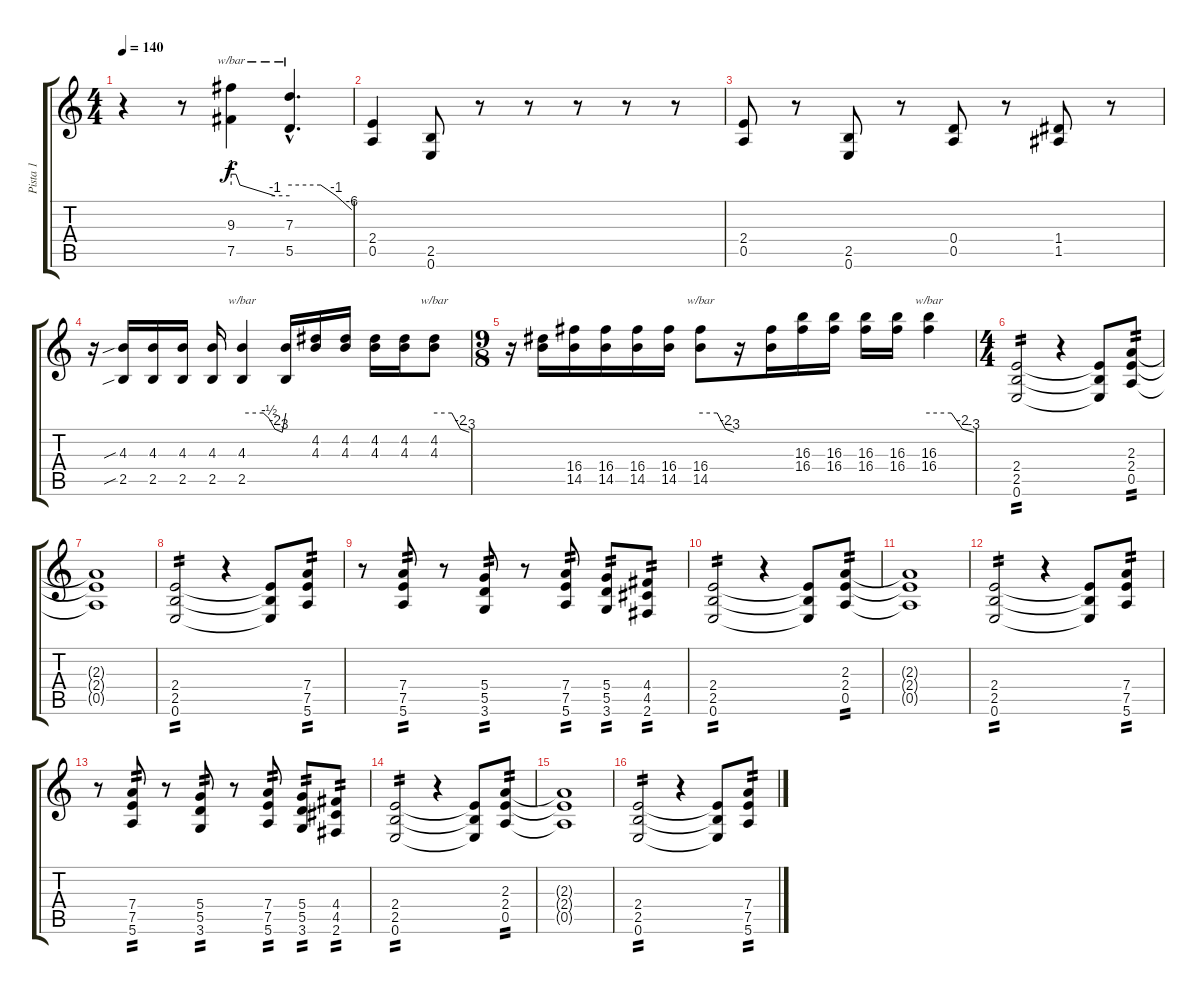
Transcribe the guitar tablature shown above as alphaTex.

\track ("Pista 1" "Pista 1") {instrument distortionguitar}
\staff {score tabs}
\tuning (E4 B3 G3 D3 A2 E2) {hide}
\ts (4 4)
\tempo 140
\clef g2
\ks c
r.4{dy f} r.8 (9.3 7.5).4{tbe (custom default 0 4 5 4 9 0 45 -4 60 -4)} (7.3{hac} 5.5{hac}).4{d tbe (custom default 0 0 30 0 45 -4 60 -24)} |
(2.4 0.5).4 (2.5 0.6).8 r.8 r.8 r.8 r.8 r.8 |
(2.4 0.5).8 r.8 (2.5 0.6).8 r.8 (0.4 0.5).8 r.8 (1.4 1.5).8 r.8 |
r.16 (4.3{sib} 2.5{sib}).16 (4.3 2.5).16 (4.3 2.5).16 (4.3 2.5).16 (4.3 2.5).4{tbe (custom default 0 0 29 0 37 -2 45 -8 55 -12 60 0)} (4.3{t} 2.5{t}).16 (4.2 4.3).16 (4.2 4.3).16 (4.2 4.3).16 (4.2 4.3).16 (4.2 4.3).8{tbe (custom default 0 0 30 0 45 -8 60 -12)} |
\ts (9 8)
r.16 (4.2{t} 4.3{t}).16 (16.4 14.5).16 (16.4 14.5).16 (16.4 14.5).16 (16.4 14.5).16 (16.4 14.5).8{tbe (custom default 0 0 30 0 45 -8 60 -12)} r.16 (16.4{t} 14.5{t}).16 (16.3 16.4).16 (16.3 16.4).16 (16.3 16.4).16 (16.3 16.4).16 (16.3 16.4).4{tbe (custom default 0 0 30 0 45 -8 60 -12)} |
\ts (4 4)
(2.4 2.5 0.6).2{tp 2} r.4 (2.4{t} 2.5{t} 0.6{t}).8 (2.3 2.4 0.5).8{tp 2} |
(2.3{t} 2.4{t} 0.5{t}).1 |
(2.4 2.5 0.6).2{tp 2} r.4 (2.4{t} 2.5{t} 0.6{t}).8 (7.4 7.5 5.6).8{tp 2} |
r.8 (7.4 7.5 5.6).8{tp 2} r.8 (5.4 5.5 3.6).8{tp 2} r.8 (7.4 7.5 5.6).8{tp 2} (5.4 5.5 3.6).8{tp 2} (4.4 4.5 2.6).8{tp 2} |
(2.4 2.5 0.6).2{tp 2} r.4 (2.4{t} 2.5{t} 0.6{t}).8 (2.3 2.4 0.5).8{tp 2} |
(2.3{t} 2.4{t} 0.5{t}).1 |
(2.4 2.5 0.6).2{tp 2} r.4 (2.4{t} 2.5{t} 0.6{t}).8 (7.4 7.5 5.6).8{tp 2} |
r.8 (7.4 7.5 5.6).8{tp 2} r.8 (5.4 5.5 3.6).8{tp 2} r.8 (7.4 7.5 5.6).8{tp 2} (5.4 5.5 3.6).8{tp 2} (4.4 4.5 2.6).8{tp 2} |
(2.4 2.5 0.6).2{tp 2} r.4 (2.4{t} 2.5{t} 0.6{t}).8 (2.3 2.4 0.5).8{tp 2} |
(2.3{t} 2.4{t} 0.5{t}).1 |
(2.4 2.5 0.6).2{tp 2} r.4 (2.4{t} 2.5{t} 0.6{t}).8 (7.4 7.5 5.6).8{tp 2}
